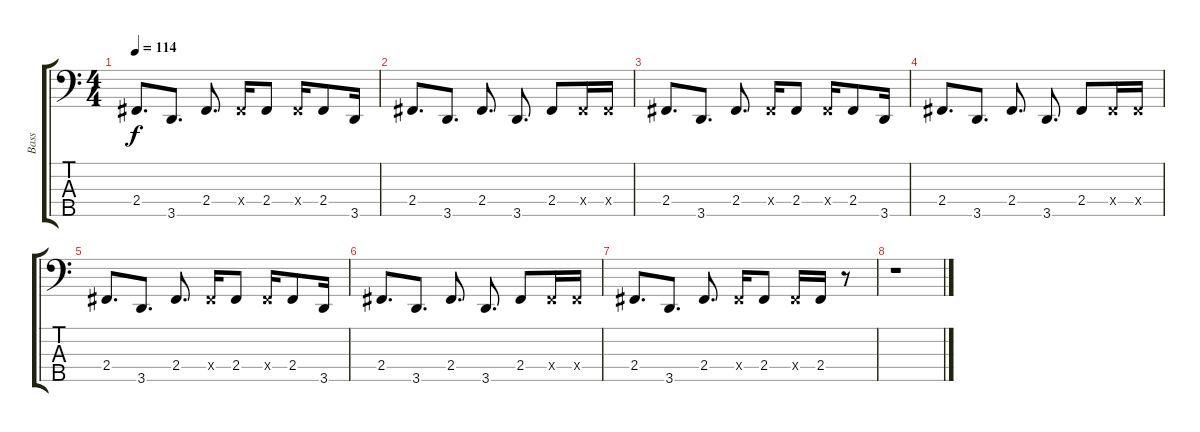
\track ("Bass" "Bass") {instrument electricbassfinger}
\staff {score tabs}
\tuning (G2 D2 A1 E1 B0) {hide}
\ts (4 4)
\tempo 114
\clef f4
\ks c
2.4.8{d dy f} 3.5.8{d} 2.4.8{d} 2.4{x}.16 2.4.8 2.4{x}.16 2.4.8 3.5.16 |
2.4.8{d} 3.5.8{d} 2.4.8{d} 3.5.8{d} 2.4.8 2.4{x}.16 2.4{x}.16 |
2.4.8{d} 3.5.8{d} 2.4.8{d} 2.4{x}.16 2.4.8 2.4{x}.16 2.4.8 3.5.16 |
2.4.8{d} 3.5.8{d} 2.4.8{d} 3.5.8{d} 2.4.8 2.4{x}.16 2.4{x}.16 |
2.4.8{d} 3.5.8{d} 2.4.8{d} 2.4{x}.16 2.4.8 2.4{x}.16 2.4.8 3.5.16 |
2.4.8{d} 3.5.8{d} 2.4.8{d} 3.5.8{d} 2.4.8 2.4{x}.16 2.4{x}.16 |
2.4.8{d} 3.5.8{d} 2.4.8{d} 2.4{x}.16 2.4.8 2.4{x}.16 2.4.16 r.8 |
r.1
